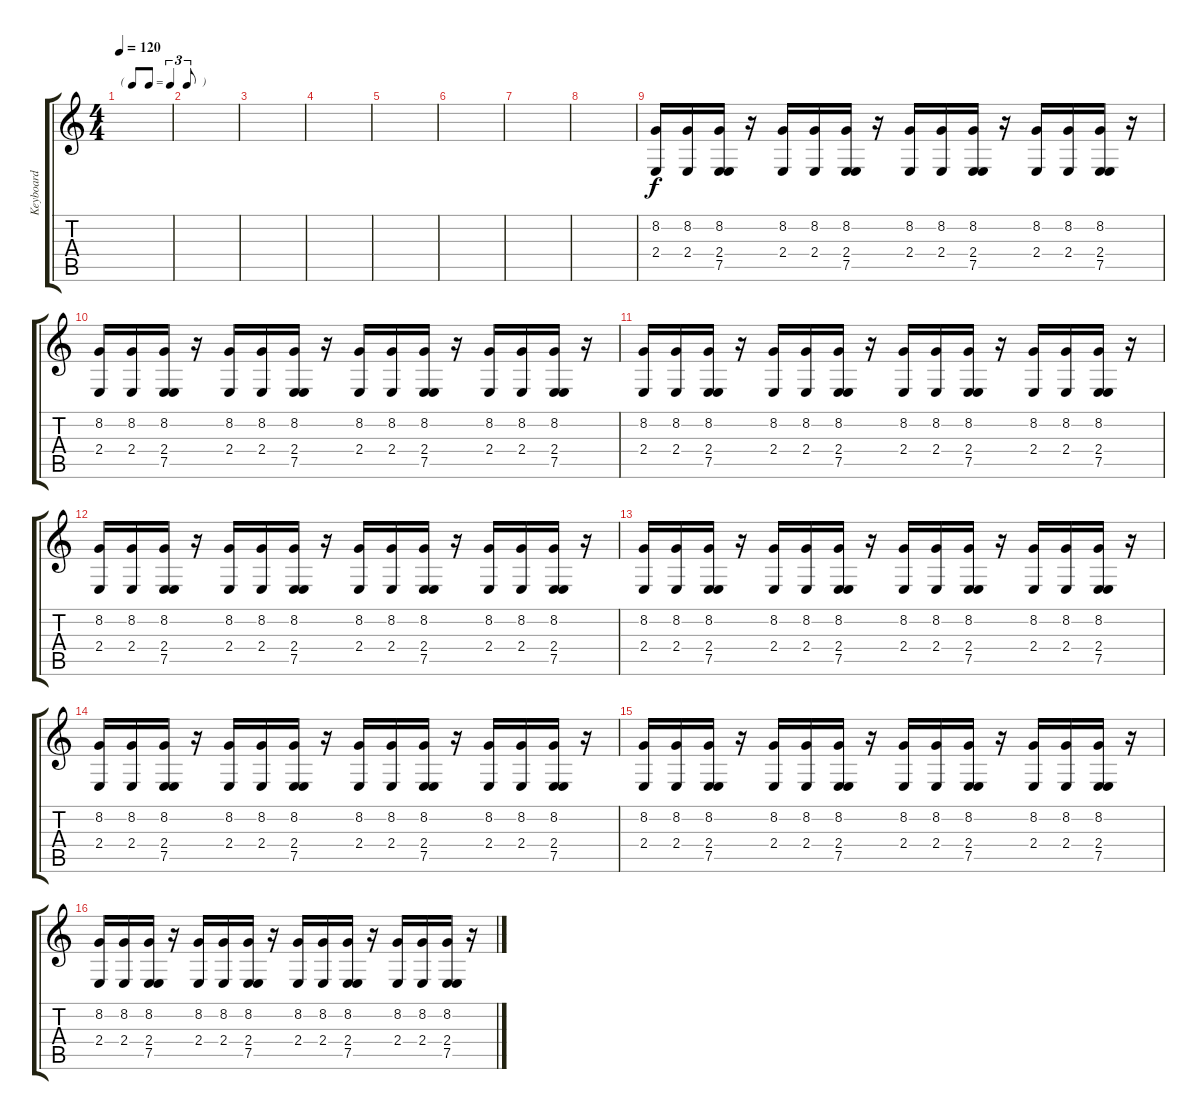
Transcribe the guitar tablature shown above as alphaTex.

\track ("Keyboard" "Keyboard") {instrument pad3polysynth}
\staff {score tabs}
\tuning (E4 B3 G3 D3 A2 E2) {hide}
\ts (4 4)
\tf triplet8th
\tempo 120
\clef g2
\ks c
|
|
|
|
|
|
|
|
(8.2 2.4).16 (8.2 2.4).16 (8.2 2.4 7.5).16 r.16 (8.2 2.4).16 (8.2 2.4).16 (8.2 2.4 7.5).16 r.16 (8.2 2.4).16 (8.2 2.4).16 (8.2 2.4 7.5).16 r.16 (8.2 2.4).16 (8.2 2.4).16 (8.2 2.4 7.5).16 r.16 |
(8.2 2.4).16 (8.2 2.4).16 (8.2 2.4 7.5).16 r.16 (8.2 2.4).16 (8.2 2.4).16 (8.2 2.4 7.5).16 r.16 (8.2 2.4).16 (8.2 2.4).16 (8.2 2.4 7.5).16 r.16 (8.2 2.4).16 (8.2 2.4).16 (8.2 2.4 7.5).16 r.16 |
(8.2 2.4).16 (8.2 2.4).16 (8.2 2.4 7.5).16 r.16 (8.2 2.4).16 (8.2 2.4).16 (8.2 2.4 7.5).16 r.16 (8.2 2.4).16 (8.2 2.4).16 (8.2 2.4 7.5).16 r.16 (8.2 2.4).16 (8.2 2.4).16 (8.2 2.4 7.5).16 r.16 |
(8.2 2.4).16 (8.2 2.4).16 (8.2 2.4 7.5).16 r.16 (8.2 2.4).16 (8.2 2.4).16 (8.2 2.4 7.5).16 r.16 (8.2 2.4).16 (8.2 2.4).16 (8.2 2.4 7.5).16 r.16 (8.2 2.4).16 (8.2 2.4).16 (8.2 2.4 7.5).16 r.16 |
(8.2 2.4).16 (8.2 2.4).16 (8.2 2.4 7.5).16 r.16 (8.2 2.4).16 (8.2 2.4).16 (8.2 2.4 7.5).16 r.16 (8.2 2.4).16 (8.2 2.4).16 (8.2 2.4 7.5).16 r.16 (8.2 2.4).16 (8.2 2.4).16 (8.2 2.4 7.5).16 r.16 |
(8.2 2.4).16 (8.2 2.4).16 (8.2 2.4 7.5).16 r.16 (8.2 2.4).16 (8.2 2.4).16 (8.2 2.4 7.5).16 r.16 (8.2 2.4).16 (8.2 2.4).16 (8.2 2.4 7.5).16 r.16 (8.2 2.4).16 (8.2 2.4).16 (8.2 2.4 7.5).16 r.16 |
(8.2 2.4).16 (8.2 2.4).16 (8.2 2.4 7.5).16 r.16 (8.2 2.4).16 (8.2 2.4).16 (8.2 2.4 7.5).16 r.16 (8.2 2.4).16 (8.2 2.4).16 (8.2 2.4 7.5).16 r.16 (8.2 2.4).16 (8.2 2.4).16 (8.2 2.4 7.5).16 r.16 |
(8.2 2.4).16 (8.2 2.4).16 (8.2 2.4 7.5).16 r.16 (8.2 2.4).16 (8.2 2.4).16 (8.2 2.4 7.5).16 r.16 (8.2 2.4).16 (8.2 2.4).16 (8.2 2.4 7.5).16 r.16 (8.2 2.4).16 (8.2 2.4).16 (8.2 2.4 7.5).16 r.16
